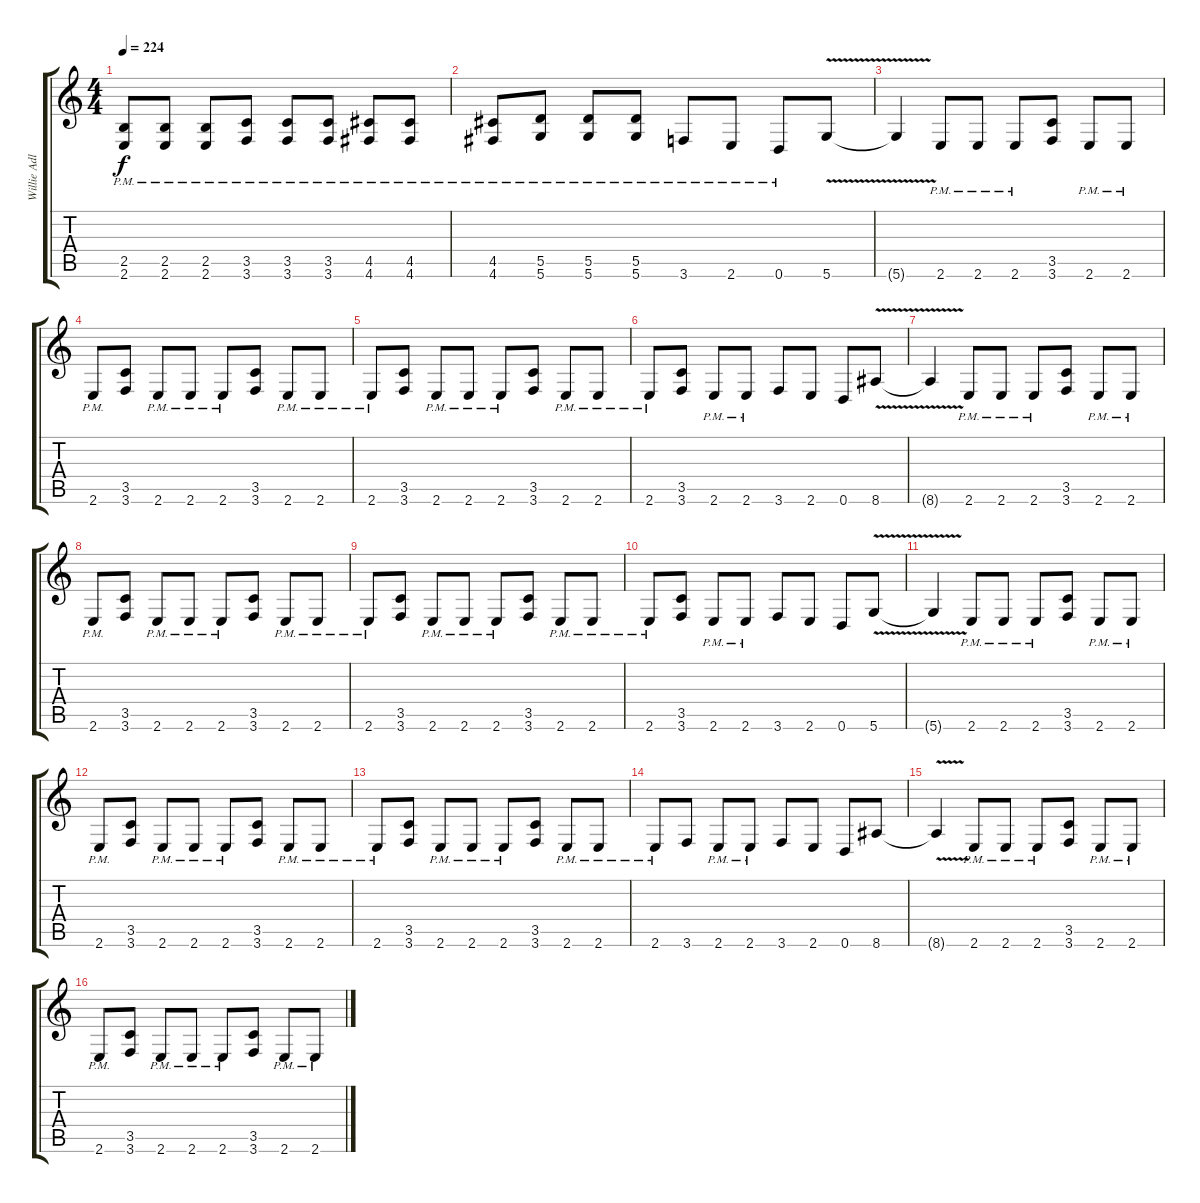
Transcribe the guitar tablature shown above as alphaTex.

\track ("Willie Adler - Rhythm Guitar" "Willie Adl") {instrument distortionguitar}
\staff {score tabs}
\tuning (E4 B3 G3 D3 A2 D2) {hide}
\ts (4 4)
\tempo 224
\clef g2
\ks c
(2.5{pm} 2.6{pm}).8{dy f} (2.5{pm} 2.6{pm}).8 (2.5{pm} 2.6{pm}).8 (3.5{pm} 3.6{pm}).8 (3.5{pm} 3.6{pm}).8 (3.5{pm} 3.6{pm}).8 (4.5{pm} 4.6{pm}).8 (4.5{pm} 4.6{pm}).8 |
(4.5{pm} 4.6{pm}).8 (5.5{pm} 5.6{pm}).8 (5.5{pm} 5.6{pm}).8 (5.5{pm} 5.6{pm}).8 3.6{pm}.8 2.6{pm}.8 0.6{pm}.8 5.6{v}.8 |
5.6{v t}.4 2.6{pm}.8 2.6{pm}.8 2.6{pm}.8 (3.5 3.6).8 2.6{pm}.8 2.6{pm}.8 |
2.6{pm}.8 (3.5 3.6).8 2.6{pm}.8 2.6{pm}.8 2.6{pm}.8 (3.5 3.6).8 2.6{pm}.8 2.6{pm}.8 |
2.6{pm}.8 (3.5 3.6).8 2.6{pm}.8 2.6{pm}.8 2.6{pm}.8 (3.5 3.6).8 2.6{pm}.8 2.6{pm}.8 |
2.6{pm}.8 (3.5 3.6).8 2.6{pm}.8 2.6{pm}.8 3.6.8 2.6.8 0.6.8 8.6{v}.8 |
8.6{v t}.4 2.6{pm}.8 2.6{pm}.8 2.6{pm}.8 (3.5 3.6).8 2.6{pm}.8 2.6{pm}.8 |
2.6{pm}.8 (3.5 3.6).8 2.6{pm}.8 2.6{pm}.8 2.6{pm}.8 (3.5 3.6).8 2.6{pm}.8 2.6{pm}.8 |
2.6{pm}.8 (3.5 3.6).8 2.6{pm}.8 2.6{pm}.8 2.6{pm}.8 (3.5 3.6).8 2.6{pm}.8 2.6{pm}.8 |
2.6{pm}.8 (3.5 3.6).8 2.6{pm}.8 2.6{pm}.8 3.6.8 2.6.8 0.6.8 5.6{v}.8 |
5.6{v t}.4 2.6{pm}.8 2.6{pm}.8 2.6{pm}.8 (3.5 3.6).8 2.6{pm}.8 2.6{pm}.8 |
2.6{pm}.8 (3.5 3.6).8 2.6{pm}.8 2.6{pm}.8 2.6{pm}.8 (3.5 3.6).8 2.6{pm}.8 2.6{pm}.8 |
2.6{pm}.8 (3.5 3.6).8 2.6{pm}.8 2.6{pm}.8 2.6{pm}.8 (3.5 3.6).8 2.6{pm}.8 2.6{pm}.8 |
2.6{pm}.8 3.6.8 2.6{pm}.8 2.6{pm}.8 3.6.8 2.6.8 0.6.8 8.6.8 |
8.6{v t}.4 2.6{pm}.8 2.6{pm}.8 2.6{pm}.8 (3.5 3.6).8 2.6{pm}.8 2.6{pm}.8 |
2.6{pm}.8 (3.5 3.6).8 2.6{pm}.8 2.6{pm}.8 2.6{pm}.8 (3.5 3.6).8 2.6{pm}.8 2.6{pm}.8
